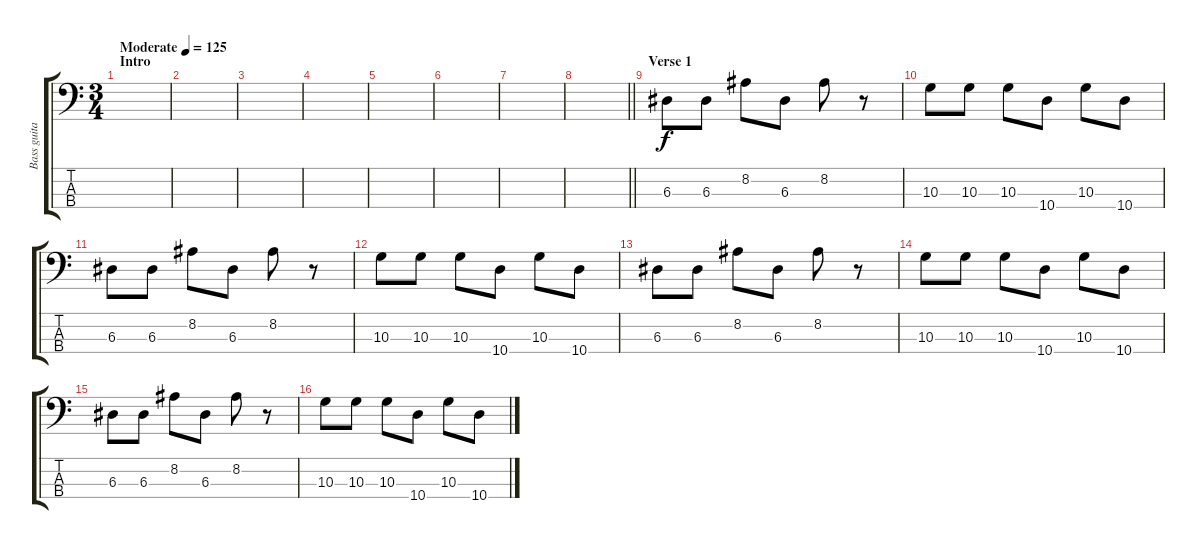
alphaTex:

\track ("Bass guitar" "Bass guita") {instrument electricbassfinger}
\staff {score tabs}
\tuning (G2 D2 A1 E1) {hide}
\ts (3 4)
\section ("" "Intro")
\tempo (125 "Moderate")
\clef f4
\ks c
|
|
|
|
|
|
|
\barLineRight lightlight
|
\section ("" "Verse 1")
6.3.8 6.3.8 8.2.8 6.3.8 8.2.8 r.8 |
10.3.8 10.3.8 10.3.8 10.4.8 10.3.8 10.4.8 |
6.3.8 6.3.8 8.2.8 6.3.8 8.2.8 r.8 |
10.3.8 10.3.8 10.3.8 10.4.8 10.3.8 10.4.8 |
6.3.8 6.3.8 8.2.8 6.3.8 8.2.8 r.8 |
10.3.8 10.3.8 10.3.8 10.4.8 10.3.8 10.4.8 |
6.3.8 6.3.8 8.2.8 6.3.8 8.2.8 r.8 |
10.3.8 10.3.8 10.3.8 10.4.8 10.3.8 10.4.8
